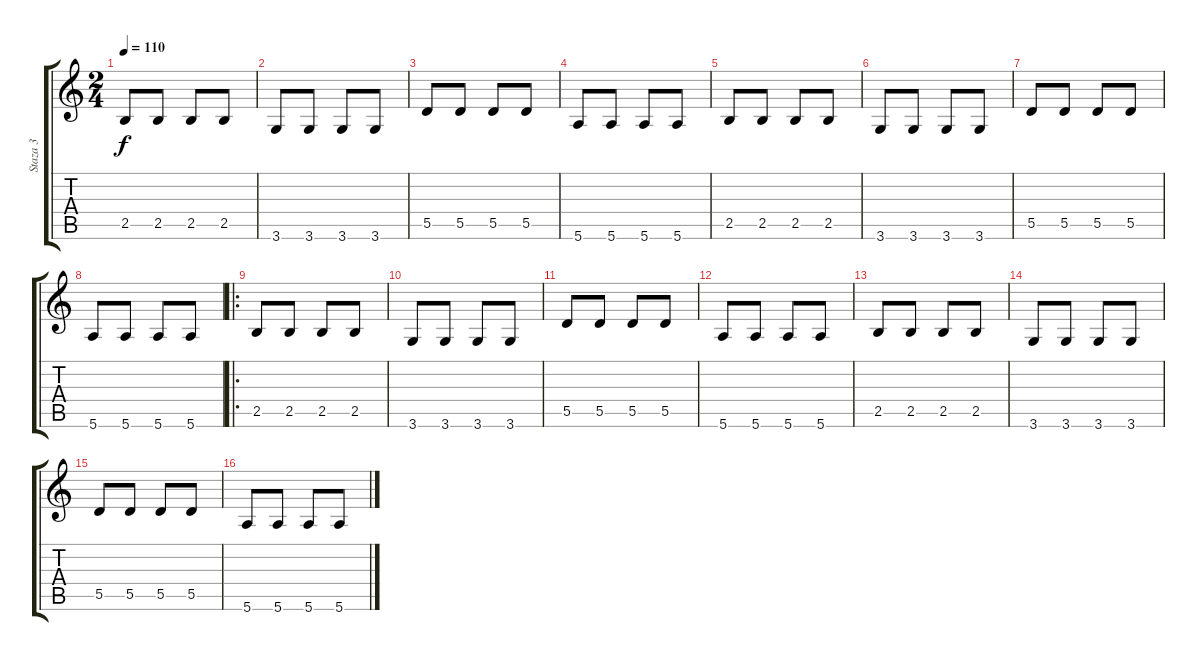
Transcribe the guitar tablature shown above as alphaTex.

\track ("Staza 3" "Staza 3") {instrument electricbassfinger}
\staff {score tabs}
\tuning (E4 B3 G3 D3 A2 E2) {hide}
\ts (2 4)
\tempo 110
\clef g2
\ks c
2.5.8{dy f} 2.5.8 2.5.8 2.5.8 |
3.6.8 3.6.8 3.6.8 3.6.8 |
5.5.8 5.5.8 5.5.8 5.5.8 |
5.6.8 5.6.8 5.6.8 5.6.8 |
2.5.8 2.5.8 2.5.8 2.5.8 |
3.6.8 3.6.8 3.6.8 3.6.8 |
5.5.8 5.5.8 5.5.8 5.5.8 |
5.6.8 5.6.8 5.6.8 5.6.8 |
\ro
2.5.8 2.5.8 2.5.8 2.5.8 |
3.6.8 3.6.8 3.6.8 3.6.8 |
5.5.8 5.5.8 5.5.8 5.5.8 |
5.6.8 5.6.8 5.6.8 5.6.8 |
2.5.8 2.5.8 2.5.8 2.5.8 |
3.6.8 3.6.8 3.6.8 3.6.8 |
5.5.8 5.5.8 5.5.8 5.5.8 |
5.6.8 5.6.8 5.6.8 5.6.8
